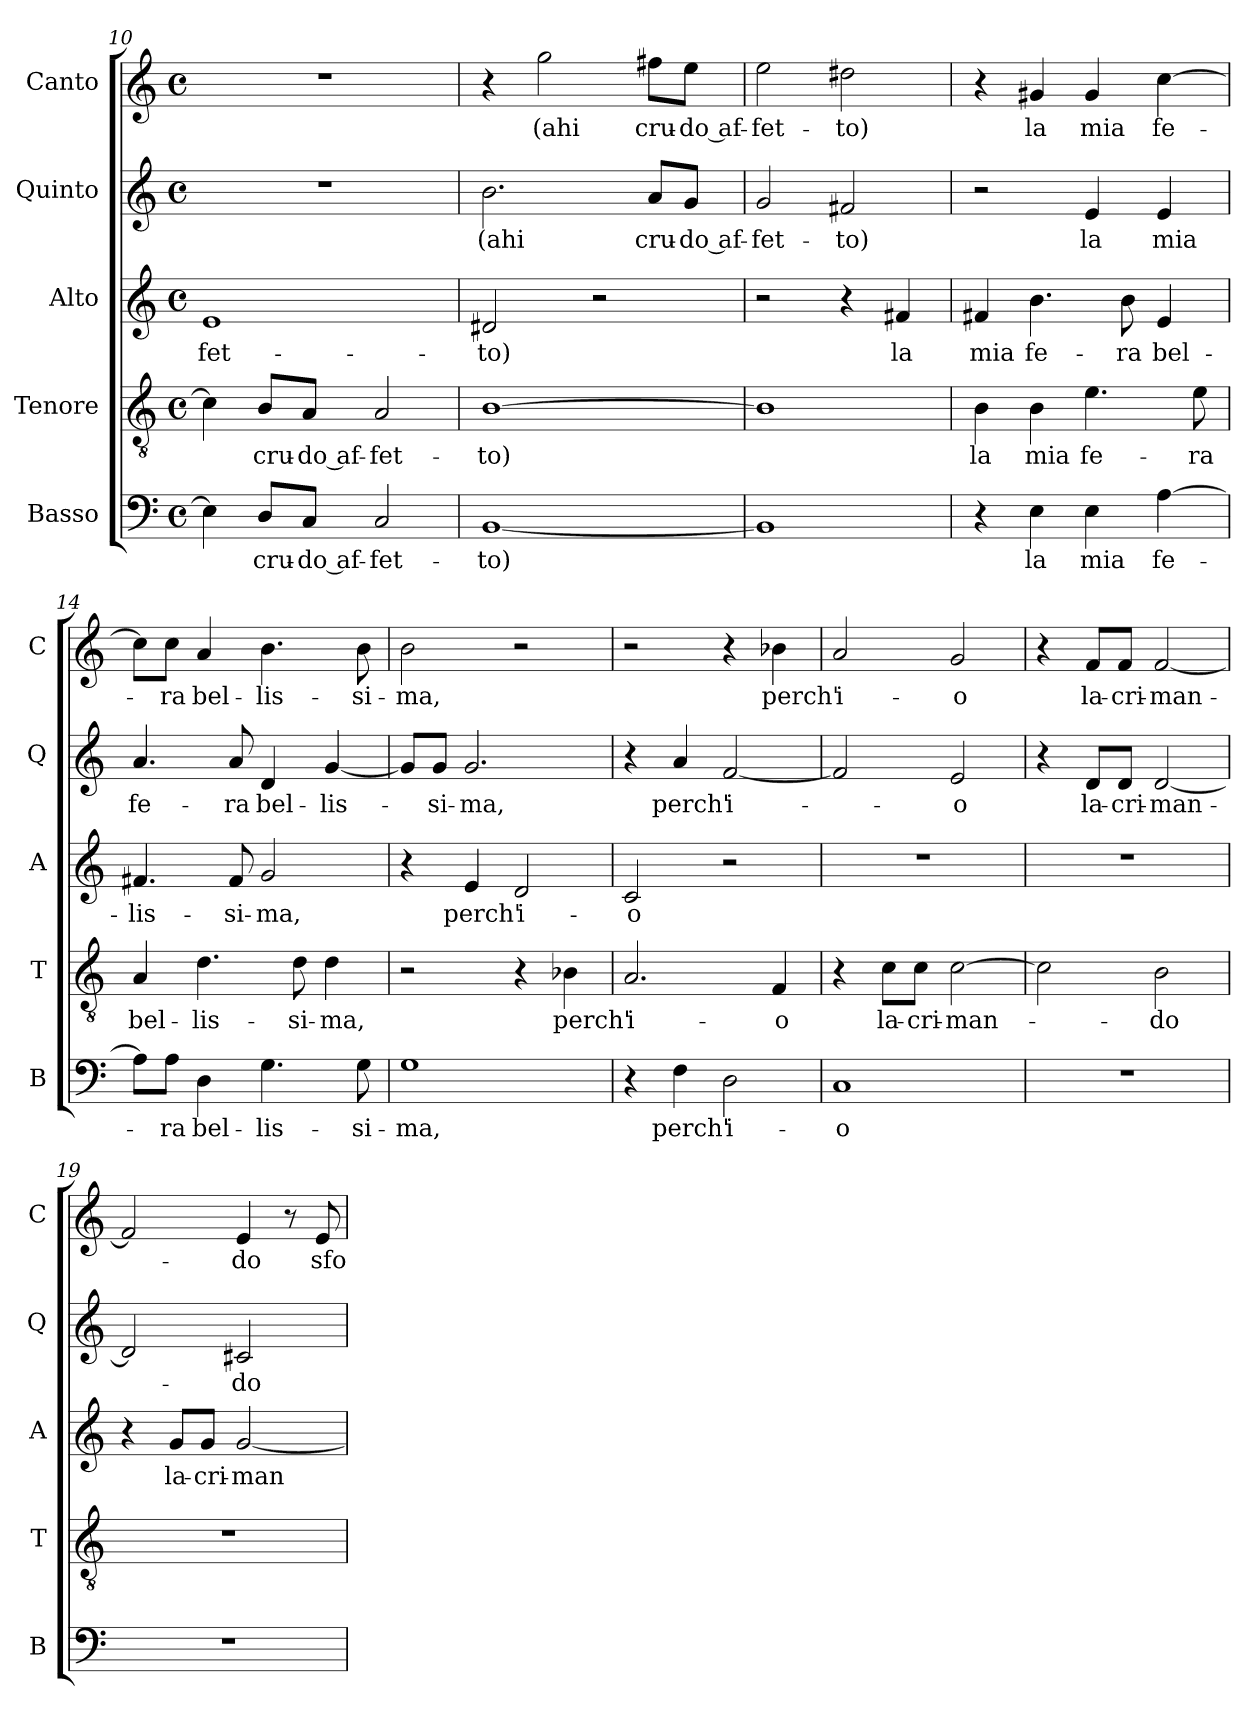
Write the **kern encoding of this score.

**kern	**text	**kern	**text	**kern	**text	**kern	**text	**kern	**text
*part5	*part5	*part4	*part4	*part3	*part3	*part2	*part2	*part1	*part1
*staff5	*staff5	*staff4	*staff4	*staff3	*staff3	*staff2	*staff2	*staff1	*staff1
*I"Basso	*	*I"Tenore	*	*I"Alto	*	*I"Quinto	*	*I"Canto	*
*I'B	*	*I'T	*	*I'A	*	*I'Q	*	*I'C	*
*clefF4	*	*clefGv2	*	*clefG2	*	*clefG2	*	*clefG2	*
*k[]	*	*k[]	*	*k[]	*	*k[]	*	*k[]	*
*C:	*	*C:	*	*C:	*	*C:	*	*C:	*
*M4/4	*	*M4/4	*	*M4/4	*	*M4/4	*	*M4/4	*
*met(c)	*	*met(c)	*	*met(c)	*	*met(c)	*	*met(c)	*
=10	=10	=10	=10	=10	=10	=10	=10	=10	=10
!	!	!	!	!	!LO:LY:b	!	!	!	!
4E\]	.	4c\]	.	1e	-fet-	1r	.	1r	.
!	!LO:LY:b	!	!LO:LY:b	!	!	!	!	!	!
8D/L	cru-	8B/L	cru-	.	.	.	.	.	.
!	!LO:LY:b	!	!LO:LY:b	!	!	!	!	!	!
8C/J	-do af-	8A/J	-do af-	.	.	.	.	.	.
!	!LO:LY:b	!	!LO:LY:b	!	!	!	!	!	!
2C/	-fet-	2A/	-fet-	.	.	.	.	.	.
=11	=11	=11	=11	=11	=11	=11	=11	=11	=11
!	!LO:LY:b	!	!LO:LY:b	!	!LO:LY:b	!	!LO:LY:b	!	!
[1BB	-to)	[1B	-to)	2d#X/	-to)	2.b\	(ahi	4r	.
!	!	!	!	!	!	!	!	!	!LO:LY:b
.	.	.	.	.	.	.	.	2gg\	(ahi
.	.	.	.	2r	.	.	.	.	.
!	!	!	!	!	!	!	!LO:LY:b	!	!LO:LY:b
.	.	.	.	.	.	8a/L	cru-	8ff#X\L	cru-
!	!	!	!	!	!	!	!LO:LY:b	!	!LO:LY:b
.	.	.	.	.	.	8g/J	-do af-	8ee\J	-do af-
!!LO:PB:g=z
=12	=12	=12	=12	=12	=12	=12	=12	=12	=12
!	!	!	!	!	!	!	!LO:LY:b	!	!LO:LY:b
1BB]	.	1B]	.	2r	.	2g/	-fet-	2ee\	-fet-
!	!	!	!	!	!	!	!LO:LY:b	!	!LO:LY:b
.	.	.	.	4r	.	2f#X/	-to)	2dd#X\	-to)
!	!	!	!	!	!LO:LY:b	!	!	!	!
.	.	.	.	4f#X/	la	.	.	.	.
=13	=13	=13	=13	=13	=13	=13	=13	=13	=13
!	!	!	!LO:LY:b	!	!LO:LY:b	!	!	!	!
4r	.	4B\	la	4f#X/	mia	2r	.	4r	.
!	!LO:LY:b	!	!LO:LY:b	!	!LO:LY:b	!	!	!	!LO:LY:b
4E\	la	4B\	mia	4.b\	fe-	.	.	4g#X/	la
!	!LO:LY:b	!	!LO:LY:b	!	!	!	!LO:LY:b	!	!LO:LY:b
4E\	mia	4.e\	fe-	.	.	4e/	la	4g#/	mia
!	!	!	!	!	!LO:LY:b	!	!	!	!
.	.	.	.	8b\	-ra	.	.	.	.
!	!LO:LY:b	!	!	!	!LO:LY:b	!	!LO:LY:b	!	!LO:LY:b
[4A\	fe-	.	.	4e/	bel-	4e/	mia	[4cc\	fe-
!	!	!	!LO:LY:b	!	!	!	!	!	!
.	.	8e\	-ra	.	.	.	.	.	.
=14	=14	=14	=14	=14	=14	=14	=14	=14	=14
!	!	!	!LO:LY:b	!	!LO:LY:b	!	!LO:LY:b	!	!
8A\L]	.	4A/	bel-	4.f#X/	-lis-	4.a/	fe-	8cc\L]	.
!	!LO:LY:b	!	!	!	!	!	!	!	!LO:LY:b
8A\J	-ra	.	.	.	.	.	.	8cc\J	-ra
!	!LO:LY:b	!	!LO:LY:b	!	!	!	!	!	!LO:LY:b
4D\	bel-	4.d\	-lis-	.	.	.	.	4a/	bel-
!	!	!	!	!	!LO:LY:b	!	!LO:LY:b	!	!
.	.	.	.	8f#/	-si-	8a/	-ra	.	.
!	!LO:LY:b	!	!	!	!LO:LY:b	!	!LO:LY:b	!	!LO:LY:b
4.G\	-lis-	.	.	2g/	-ma,	4d/	bel-	4.b\	-lis-
!	!	!	!LO:LY:b	!	!	!	!	!	!
.	.	8d\	-si-	.	.	.	.	.	.
!	!	!	!LO:LY:b	!	!	!	!LO:LY:b	!	!
.	.	4d\	-ma,	.	.	[4g/	-lis-	.	.
!	!LO:LY:b	!	!	!	!	!	!	!	!LO:LY:b
8G\	-si-	.	.	.	.	.	.	8b\	-si-
=15	=15	=15	=15	=15	=15	=15	=15	=15	=15
!	!LO:LY:b	!	!	!	!	!	!	!	!LO:LY:b
1G	-ma,	2r	.	4r	.	8g/L]	.	2b\	-ma,
!	!	!	!	!	!	!	!LO:LY:b	!	!
.	.	.	.	.	.	8g/J	-si-	.	.
!	!	!	!	!	!LO:LY:b	!	!LO:LY:b	!	!
.	.	.	.	4e/	perch'	2.g/	-ma,	.	.
!	!	!	!	!	!LO:LY:b	!	!	!	!
.	.	4r	.	2d/	i-	.	.	2r	.
!	!	!	!LO:LY:b	!	!	!	!	!	!
.	.	4B-X\	perch'	.	.	.	.	.	.
!!LO:LB:g=z
=16	=16	=16	=16	=16	=16	=16	=16	=16	=16
!	!	!	!LO:LY:b	!	!LO:LY:b	!	!	!	!
4r	.	2.A/	i-	2c/	-o	4r	.	2r	.
!	!LO:LY:b	!	!	!	!	!	!LO:LY:b	!	!
4F\	perch'	.	.	.	.	4a/	perch'	.	.
!	!LO:LY:b	!	!	!	!	!	!LO:LY:b	!	!
2D\	i-	.	.	2r	.	[2f/	i-	4r	.
!	!	!	!LO:LY:b	!	!	!	!	!	!LO:LY:b
.	.	4F/	-o	.	.	.	.	4b-X\	perch'
=17	=17	=17	=17	=17	=17	=17	=17	=17	=17
!	!LO:LY:b	!	!	!	!	!	!	!	!LO:LY:b
1C	-o	4r	.	1r	.	2f/]	.	2a/	i-
!	!	!	!LO:LY:b	!	!	!	!	!	!
.	.	8c\L	la-	.	.	.	.	.	.
!	!	!	!LO:LY:b	!	!	!	!	!	!
.	.	8c\J	-cri-	.	.	.	.	.	.
!	!	!	!LO:LY:b	!	!	!	!LO:LY:b	!	!LO:LY:b
.	.	[2c\	-man-	.	.	2e/	-o	2g/	-o
=18	=18	=18	=18	=18	=18	=18	=18	=18	=18
1r	.	2c\]	.	1r	.	4r	.	4r	.
!	!	!	!	!	!	!	!LO:LY:b	!	!LO:LY:b
.	.	.	.	.	.	8d/L	la-	8f/L	la-
!	!	!	!	!	!	!	!LO:LY:b	!	!LO:LY:b
.	.	.	.	.	.	8d/J	-cri-	8f/J	-cri-
!	!	!	!LO:LY:b	!	!	!	!LO:LY:b	!	!LO:LY:b
.	.	2B\	-do	.	.	[2d/	-man-	[2f/	-man-
=19	=19	=19	=19	=19	=19	=19	=19	=19	=19
1r	.	1r	.	4r	.	2d/]	.	2f/]	.
!	!	!	!	!	!LO:LY:b	!	!	!	!
.	.	.	.	8g/L	la-	.	.	.	.
!	!	!	!	!	!LO:LY:b	!	!	!	!
.	.	.	.	8g/J	-cri-	.	.	.	.
!	!	!	!	!	!LO:LY:b	!	!LO:LY:b	!	!LO:LY:b
.	.	.	.	[2g/	-man-	2c#X/	-do	4e/	-do
.	.	.	.	.	.	.	.	8r	.
!	!	!	!	!	!	!	!	!	!LO:LY:b
.	.	.	.	.	.	.	.	8e/	sfo-
=	=	=	=	=	=	=	=	=	=
*-	*-	*-	*-	*-	*-	*-	*-	*-	*-
